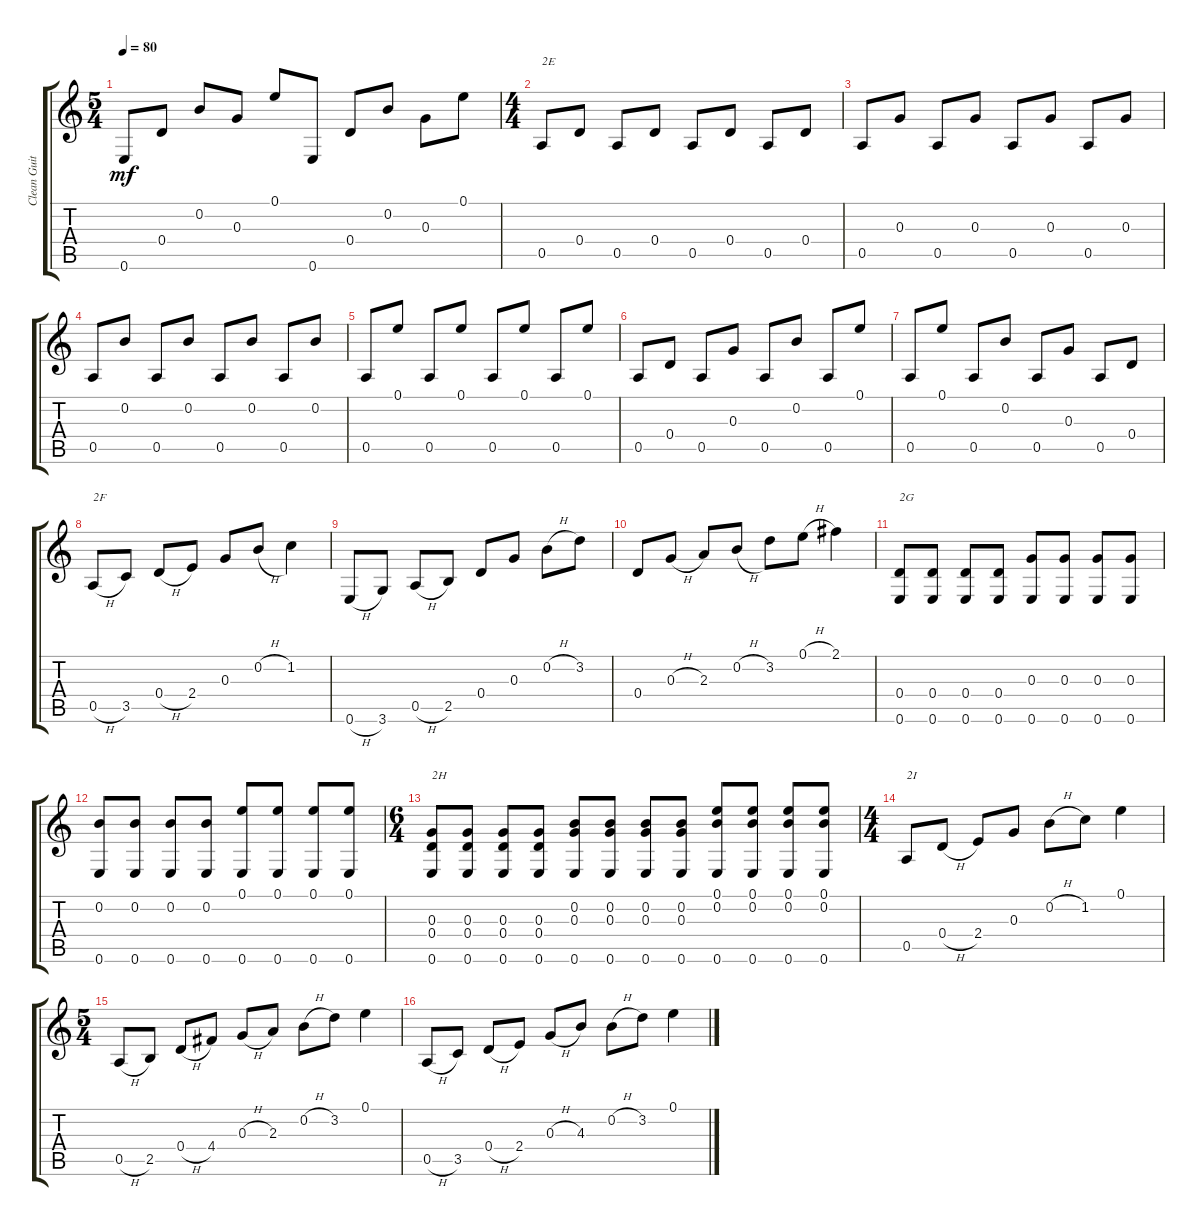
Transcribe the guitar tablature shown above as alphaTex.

\track ("Clean Guitar" "Clean Guit") {instrument electricguitarclean}
\staff {score tabs}
\tuning (E4 B3 G3 D3 A2 E2) {hide}
\ts (5 4)
\tempo 80
\clef g2
\ks c
0.6.8{dy mf} 0.4.8 0.2.8 0.3.8 0.1.8 0.6.8 0.4.8 0.2.8 0.3.8 0.1.8 |
\ts (4 4)
0.5.8{txt "2E"} 0.4.8 0.5.8 0.4.8 0.5.8 0.4.8 0.5.8 0.4.8 |
0.5.8 0.3.8 0.5.8 0.3.8 0.5.8 0.3.8 0.5.8 0.3.8 |
0.5.8 0.2.8 0.5.8 0.2.8 0.5.8 0.2.8 0.5.8 0.2.8 |
0.5.8 0.1.8 0.5.8 0.1.8 0.5.8 0.1.8 0.5.8 0.1.8 |
0.5.8 0.4.8 0.5.8 0.3.8 0.5.8 0.2.8 0.5.8 0.1.8 |
0.5.8 0.1.8 0.5.8 0.2.8 0.5.8 0.3.8 0.5.8 0.4.8 |
0.5{h}.8{txt "2F"} 3.5.8 0.4{h}.8 2.4.8 0.3.8 0.2{h}.8 1.2.4 |
0.6{h}.8 3.6.8 0.5{h}.8 2.5.8 0.4.8 0.3.8 0.2{h}.8 3.2.8 |
0.4.8 0.3{h}.8 2.3.8 0.2{h}.8 3.2.8 0.1{h}.8 2.1.4 |
(0.4 0.6).8{txt "2G"} (0.4 0.6).8 (0.4 0.6).8 (0.4 0.6).8 (0.3 0.6).8 (0.3 0.6).8 (0.3 0.6).8 (0.3 0.6).8 |
(0.2 0.6).8 (0.2 0.6).8 (0.2 0.6).8 (0.2 0.6).8 (0.1 0.6).8 (0.1 0.6).8 (0.1 0.6).8 (0.1 0.6).8 |
\ts (6 4)
(0.3 0.4 0.6).8{txt "2H"} (0.3 0.4 0.6).8 (0.3 0.4 0.6).8 (0.3 0.4 0.6).8 (0.2 0.3 0.6).8 (0.2 0.3 0.6).8 (0.2 0.3 0.6).8 (0.2 0.3 0.6).8 (0.1 0.2 0.6).8 (0.1 0.2 0.6).8 (0.1 0.2 0.6).8 (0.1 0.2 0.6).8 |
\ts (4 4)
0.5.8{txt "2I"} 0.4{h}.8 2.4.8 0.3.8 0.2{h}.8 1.2.8 0.1.4 |
\ts (5 4)
0.5{h}.8 2.5.8 0.4{h}.8 4.4.8 0.3{h}.8 2.3.8 0.2{h}.8 3.2.8 0.1.4 |
0.5{h}.8 3.5.8 0.4{h}.8 2.4.8 0.3{h}.8 4.3.8 0.2{h}.8 3.2.8 0.1.4
